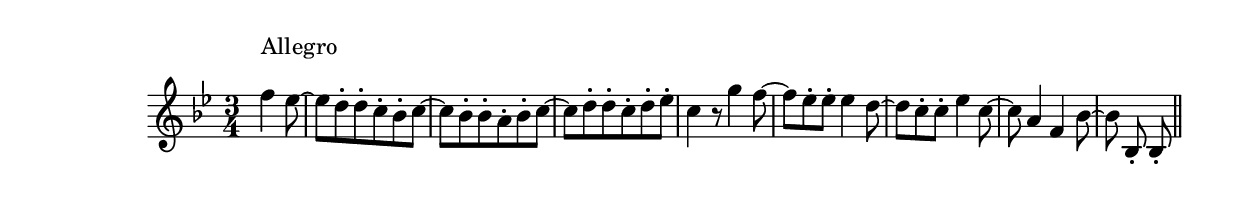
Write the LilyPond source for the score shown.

\version "2.19.49"
%{\header {
  title = "allegro from string quartet # 6"
  composer = "Beethoven"
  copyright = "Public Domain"
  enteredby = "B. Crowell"
}%}
\score{{\key bes \major
    \time 3/4
    %{\tempo 4=160
    %}\relative f'' {
  \partial 8*3
  f4^\markup{\column { "Allegro" " " }}
  es8~ |
  es8 d-. d-. c-. bes-. c~ | c bes-. bes-. a-. bes-. c~ | c8 d-. d-. c-. d-. es-. | c4 r8 g'4 f8~ | f es-. es-. es4 d8~ |
  d c-. c-. es4 c8~ | c8 a4 f bes8~ | bes8 bes,-. bes-.
 \bar "||"
}
}}